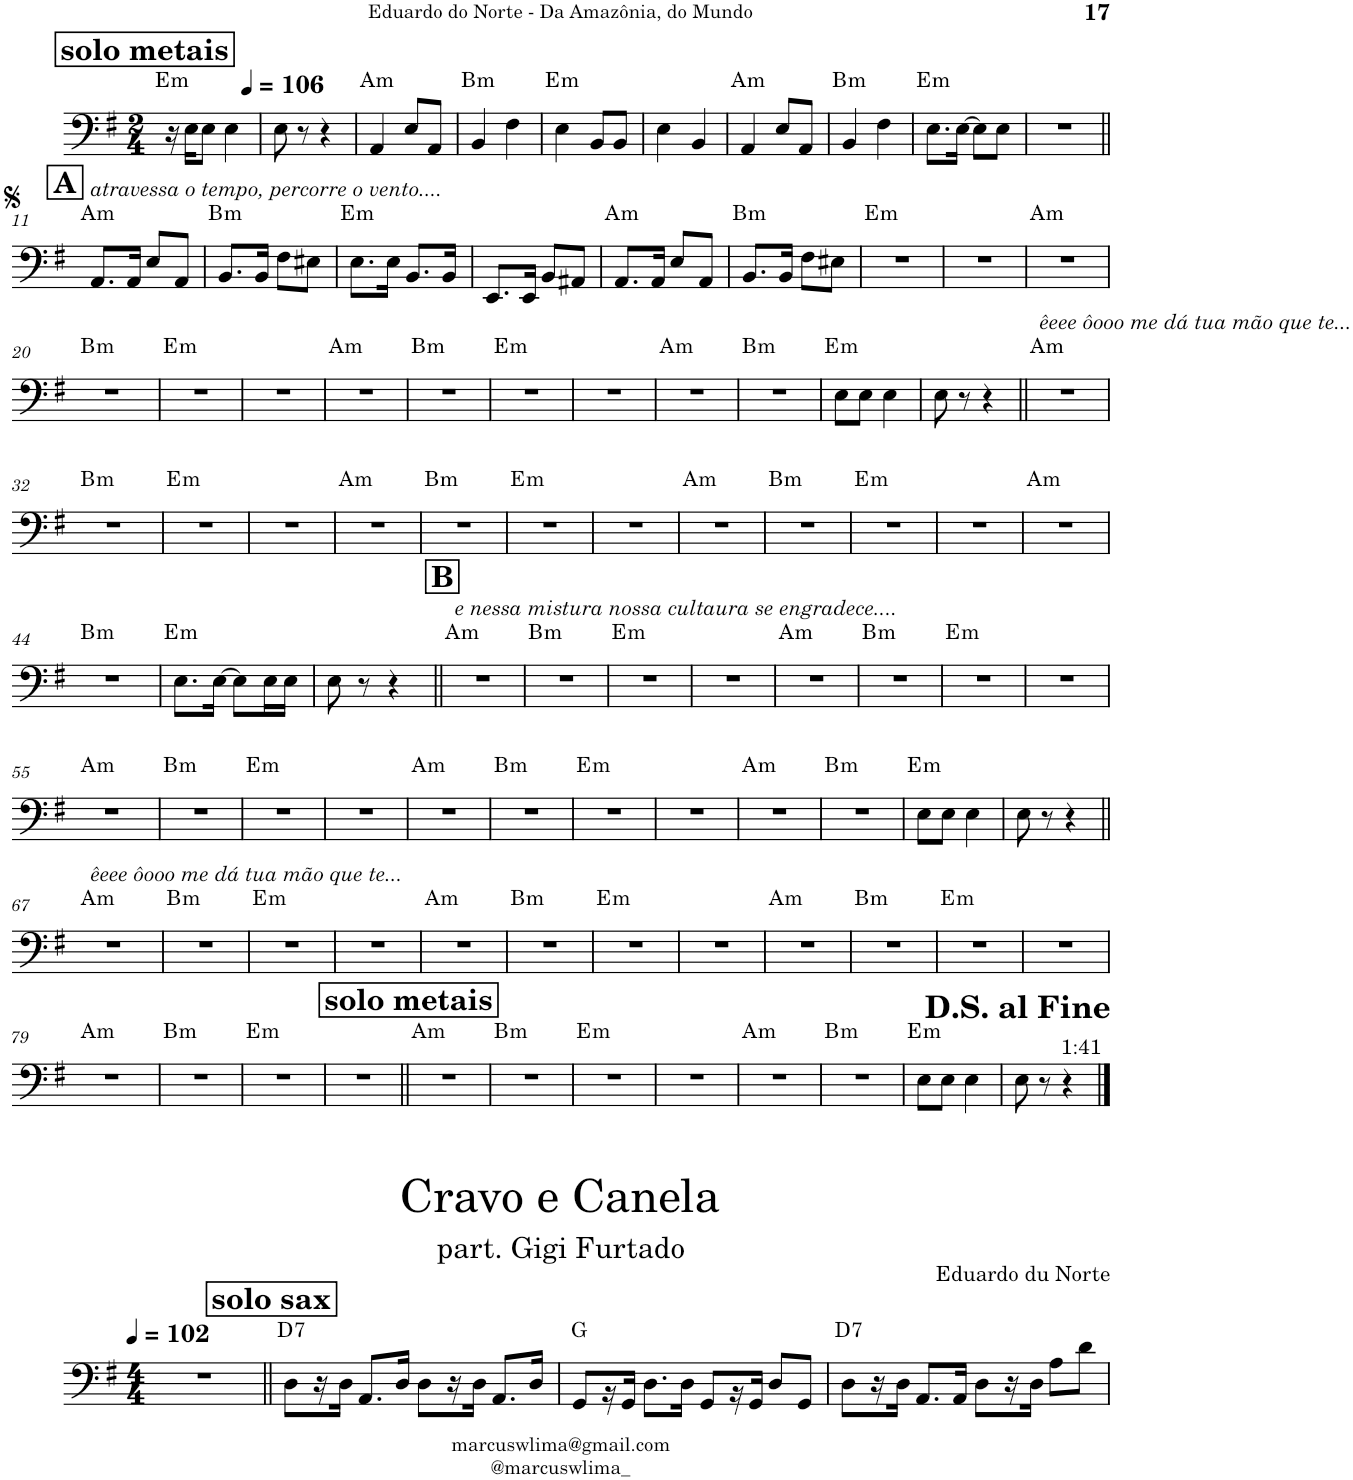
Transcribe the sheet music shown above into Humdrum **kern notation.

**kern	**harte
*part1	*part1
*staff1	*
*I"Electric Bass	*
*I'B.	*
!!LO:PB:g=z
*clefF4	*
*Trd7c12	*
*k[f#]	*
*M2/4	*
*MM106	*
!!LO:REH:place=s1:a:B:cj:fs=14:t=solo metais
=1	=1
!	!LO:H:kt=m
16r	E:min
16E\KL	.
8E\J	.
4E\	.
=2	=2
8E\	.
8r	.
4r	.
=3	=3
!	!LO:H:kt=m
4AA/	A:min
8E/L	.
8AA/J	.
=4	=4
!	!LO:H:kt=m
4BB/	B:min
4F#\	.
=5	=5
!	!LO:H:kt=m
4E\	E:min
8BB/L	.
8BB/J	.
=6	=6
4E\	.
4BB/	.
=7	=7
!	!LO:H:kt=m
4AA/	A:min
8E/L	.
8AA/J	.
=8	=8
!	!LO:H:kt=m
4BB/	B:min
4F#\	.
=9	=9
!	!LO:H:kt=m
8.E\L	E:min
[16E\Jk	.
8E\L]	.
8E\J	.
=10	=10
2r	.
!!LO:LB:g=z
!!LO:REH:place=s1:a:B:cj:fs=14:t=A
=11||	=11||
!LO:TX:a:i:t=atravessa o tempo, percorre o vento....	!LO:H:kt=m
8.AA/L	A:min
16AA/Jk	.
8E/L	.
8AA/J	.
=12	=12
!	!LO:H:kt=m
8.BB/L	B:min
16BB/Jk	.
8F#\L	.
8E#X\J	.
=13	=13
!	!LO:H:kt=m
8.E\L	E:min
16E\Jk	.
8.BB/L	.
16BB/Jk	.
=14	=14
8.EE/L	.
16EE/Jk	.
8BB/L	.
8AA#X/J	.
=15	=15
!	!LO:H:kt=m
8.AA/L	A:min
16AA/Jk	.
8E/L	.
8AA/J	.
=16	=16
!	!LO:H:kt=m
8.BB/L	B:min
16BB/Jk	.
8F#\L	.
8E#X\J	.
=17	=17
!	!LO:H:kt=m
2r	E:min
=18	=18
2r	.
=19	=19
!	!LO:H:kt=m
2r	A:min
!!LO:LB:g=z
=20	=20
!	!LO:H:kt=m
2r	B:min
=21	=21
!	!LO:H:kt=m
2r	E:min
=22	=22
2r	.
=23	=23
!	!LO:H:kt=m
2r	A:min
=24	=24
!	!LO:H:kt=m
2r	B:min
=25	=25
!	!LO:H:kt=m
2r	E:min
=26	=26
2r	.
=27	=27
!	!LO:H:kt=m
2r	A:min
=28	=28
!	!LO:H:kt=m
2r	B:min
=29	=29
!	!LO:H:kt=m
8E\L	E:min
8E\J	.
4E\	.
=30	=30
8E\	.
8r	.
4r	.
=31||	=31||
!LO:TX:a:i:t=êeee ôooo me dá tua mão que te...	!LO:H:kt=m
2r	A:min
!!LO:LB:g=z
=32	=32
!	!LO:H:kt=m
2r	B:min
=33	=33
!	!LO:H:kt=m
2r	E:min
=34	=34
2r	.
=35	=35
!	!LO:H:kt=m
2r	A:min
=36	=36
!	!LO:H:kt=m
2r	B:min
=37	=37
!	!LO:H:kt=m
2r	E:min
=38	=38
2r	.
=39	=39
!	!LO:H:kt=m
2r	A:min
=40	=40
!	!LO:H:kt=m
2r	B:min
=41	=41
!	!LO:H:kt=m
2r	E:min
=42	=42
2r	.
=43	=43
!	!LO:H:kt=m
2r	A:min
!!LO:LB:g=z
=44	=44
!	!LO:H:kt=m
2r	B:min
=45	=45
!	!LO:H:kt=m
8.E\L	E:min
[16E\Jk	.
8E\L]	.
16E\L	.
16E\JJ	.
=46	=46
8E\	.
8r	.
4r	.
!!LO:REH:place=s1:a:B:cj:fs=14:t=B
=47||	=47||
!LO:TX:a:i:t=e nessa mistura nossa cultaura se engradece....	!LO:H:kt=m
2r	A:min
=48	=48
!	!LO:H:kt=m
2r	B:min
=49	=49
!	!LO:H:kt=m
2r	E:min
=50	=50
2r	.
=51	=51
!	!LO:H:kt=m
2r	A:min
=52	=52
!	!LO:H:kt=m
2r	B:min
=53	=53
!	!LO:H:kt=m
2r	E:min
=54	=54
2r	.
!!LO:LB:g=z
=55	=55
!	!LO:H:kt=m
2r	A:min
=56	=56
!	!LO:H:kt=m
2r	B:min
=57	=57
!	!LO:H:kt=m
2r	E:min
=58	=58
2r	.
=59	=59
!	!LO:H:kt=m
2r	A:min
=60	=60
!	!LO:H:kt=m
2r	B:min
=61	=61
!	!LO:H:kt=m
2r	E:min
=62	=62
2r	.
=63	=63
!	!LO:H:kt=m
2r	A:min
=64	=64
!	!LO:H:kt=m
2r	B:min
=65	=65
!	!LO:H:kt=m
8E\L	E:min
8E\J	.
4E\	.
=66	=66
8E\	.
8r	.
4r	.
!!LO:LB:g=z
=67||	=67||
!LO:TX:a:i:t=êeee ôooo me dá tua mão que te...	!LO:H:kt=m
2r	A:min
=68	=68
!	!LO:H:kt=m
2r	B:min
=69	=69
!	!LO:H:kt=m
2r	E:min
=70	=70
2r	.
=71	=71
!	!LO:H:kt=m
2r	A:min
=72	=72
!	!LO:H:kt=m
2r	B:min
=73	=73
!	!LO:H:kt=m
2r	E:min
=74	=74
2r	.
=75	=75
!	!LO:H:kt=m
2r	A:min
=76	=76
!	!LO:H:kt=m
2r	B:min
=77	=77
!	!LO:H:kt=m
2r	E:min
=78	=78
2r	.
!!LO:LB:g=z
=79	=79
!	!LO:H:kt=m
2r	A:min
=80	=80
!	!LO:H:kt=m
2r	B:min
=81	=81
!	!LO:H:kt=m
2r	E:min
=82	=82
2r	.
!!LO:REH:place=s1:a:B:cj:fs=14:t=solo metais
=83||	=83||
!	!LO:H:kt=m
2r	A:min
=84	=84
!	!LO:H:kt=m
2r	B:min
=85	=85
!	!LO:H:kt=m
2r	E:min
=86	=86
2r	.
=87	=87
!	!LO:H:kt=m
2r	A:min
=88	=88
!	!LO:H:kt=m
2r	B:min
=89	=89
!	!LO:H:kt=m
8E\L	E:min
8E\J	.
4E\	.
=90	=90
8E\	.
8r	.
!LO:TX:a:t=1&colon;41	!
4r	.
!LO:TX:a:t=<b><font size="15"/>D.S. al Fine</b>	!
!!LO:LB:g=z
==1	==1
*k[f#]	*
*M4/4	*
*MM102	*
1r	.
!!LO:REH:place=s1:a:B:cj:fs=14:t=solo sax
=2||	=2||
!	!LO:H:kt=7
8D\L	D:7
16r	.
16D\JL	.
8.AA/L	.
16D/Jk	.
8D\L	.
16r	.
16D\JL	.
8.AA/L	.
16D/Jk	.
=3	=3
8GG/L	G:maj
16r	.
16GG/JL	.
8.D\L	.
16D\Jk	.
8GG/L	.
16r	.
16GG/JL	.
8D/L	.
8GG/J	.
=4	=4
!	!LO:H:kt=7
8D\L	D:7
16r	.
16D\JL	.
8.AA/L	.
16AA/Jk	.
8D\L	.
16r	.
16D\JL	.
8A\L	.
8d\J	.
=	=
*-	*-
